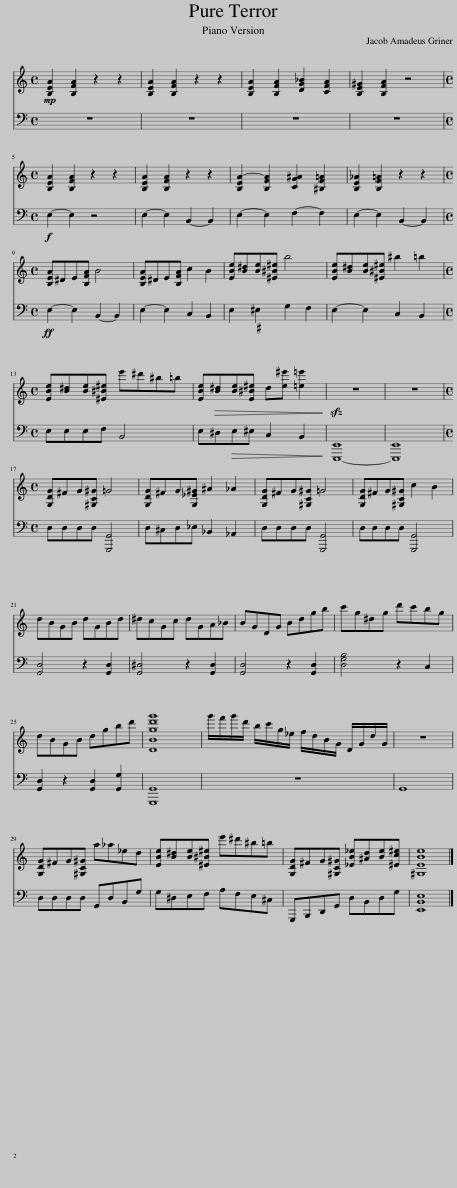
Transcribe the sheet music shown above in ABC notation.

X:1
%%score { 1 | 2 }
L:1/8
M:4/4
I:linebreak $
K:C
V:1 treble
V:2 bass
V:1
!mp! [B,EA]2 [B,FA]2 z2 z2 | [B,EA]2 [B,FA]2 z2 z2 | [B,EA]2 [B,FA]2 [DG_B]2 [CFA]2 | [B,E^G]2 [B,FA]2 z4 |$[M:4/4] [B,EA]2 [B,FA]2 z2 z2 | %5
 [B,EA]2 [B,FA]2 z2 z2 | [B,EA-]2 [B,FA]2 [CG^A]2 [^B,F=A]2 | [B,E_A]2 [B,F=A]2 z2 z2 |$[M:4/4] [B,EA]^DE[B,FA] B4 | [B,EA]^DE[B,FA] c2 B2 | %10
 [EBe][B^d][Be][^E^B^e] b4 | [EBe][B^d][Be][^E^B^e] ^b2 =b2 |$[M:4/4] [EBe][B^d][Be][^E^B^e] e'^d'^b=b | [EBe][B^d][Be][^E^B^e] d[e^e'] [=e=e']2 | z8 | %15
 z8 |$[K:C][M:4/4] [G,DG]^FG[^G,C^G] =G4 | [G,DG]^FG[G,_E^G] ^A2 _A2 | [G,DG]^FG[^G,C^G] =G4 | [G,DG]^FG[^G,C^G] c2 B2 |$ %20
 dBGB dGBd | ^dcGc dGA_B | BGDG Bdgb | c'g^dg d'c'bg |$ dBGB dgbd' | %25
 [DBgd'g']8 | g'/f'/g'/d'/ b/c'/g/_e/ f/d/B/G/ D/G/d/G/ | z8 |$ [G,DG]^FG[^G,C^G] a_a_ed | [EBe][B^d][Be][^E^B^e] e'^d'^b=b | %30
 [G,DG]^FG[^G,C^G] [_EB_e][^Ad][Be][^Ec^e] | [^G,EBe]8 |] %32
V:2
 z8 | z8 | z8 | z8 |$[M:4/4]!f! E,2- E,2 z4 | %5
 E,2- E,2 B,,2- B,,2 | E,2- E,2 F,2- F,2 | E,2- E,2 B,,2- B,,2 |$[M:4/4]!ff! E,2- E,2 B,,2- B,,2 | E,2- E,2 C,2 B,,2 | %10
 E,2 ^E,2 G,2 F,2 | E,2- E,2 C,2 B,,2 |$[M:4/4] E,E,E,F, B,,4 | E,!>(!^D,!>(!E,^E, C,2 B,,2!>)!!>)! |!sfz! [E,,,-E,,]8 | %15
 [E,,,E,,]8 |$[K:C][M:4/4] D,D,D,D, [G,,,G,,]4 | D,^C,D,_E, _B,,2 _A,,2 | D,D,D,D, [G,,,G,,]4 | D,D,D,D, [G,,,G,,]4 |$ %20
 [G,,D,]4 z2 [G,,D,]2 | [G,,^D,]4 z2 [G,,D,]2 | [G,,D,]4 z2 [G,,D,]2 | [D,G,B,]4 z2 C,2 |$ [G,,D,]2 z2 [G,,D,]2 [G,,G,]2 | %25
 [G,,,G,,]8 | z8 | G,,8 |$ D,D,D,D, G,,D,B,,G, | G,^D,E,F, A,F,E,^C, | %30
 G,,,B,,,D,,G,, D,B,,D,G, | [E,,B,,E,]8 |] %32
